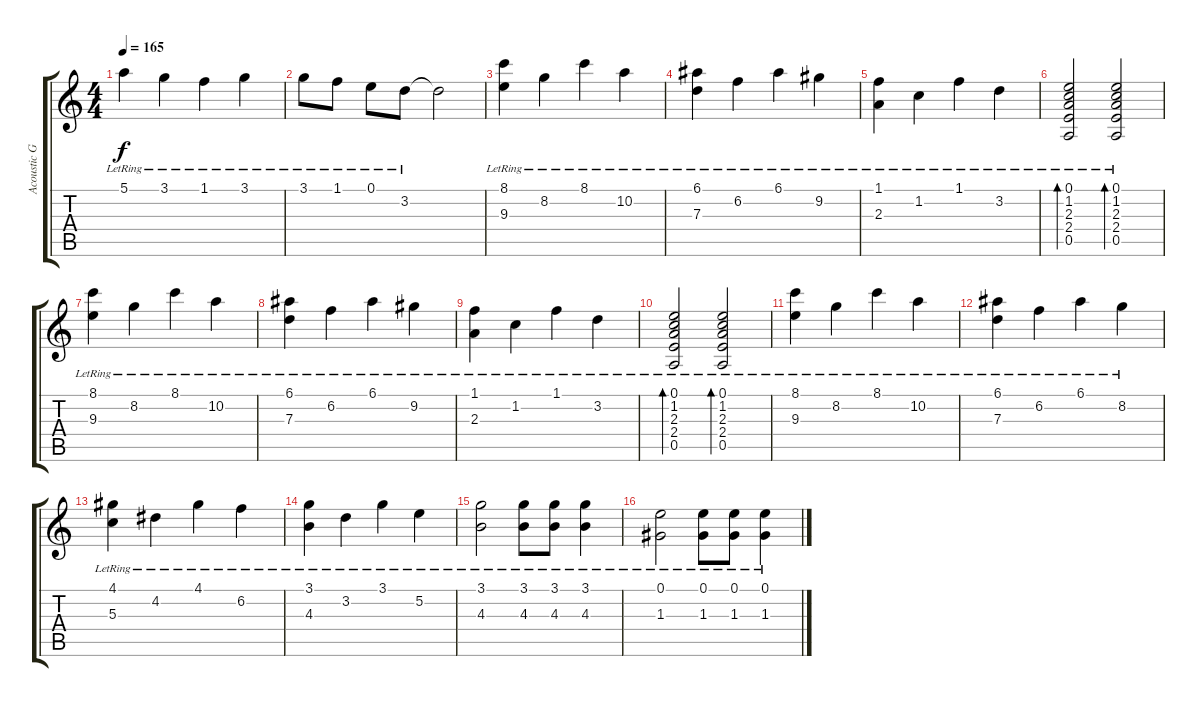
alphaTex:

\track ("Acoustic Guitar 1" "Acoustic G") {instrument acousticguitarnylon}
\staff {score tabs}
\tuning (E4 B3 G3 D3 A2 E2) {hide}
\ts (4 4)
\tempo 165
\clef g2
\ks c
5.1{lr}.4{dy f} 3.1{lr}.4 1.1{lr}.4 3.1{lr}.4 |
3.1{lr}.8 1.1{lr}.8 0.1{lr}.8 3.2{lr}.8 3.2{t}.2 |
(8.1{lr} 9.3{lr}).4 8.2{lr}.4 8.1{lr}.4 10.2{lr}.4 |
(6.1{lr} 7.3{lr}).4 6.2{lr}.4 6.1{lr}.4 9.2{lr}.4 |
(1.1{lr} 2.3{lr}).4 1.2{lr}.4 1.1{lr}.4 3.2{lr}.4 |
(0.1{lr} 1.2{lr} 2.3{lr} 2.4{lr} 0.5{lr}).2{bd 480} (0.1{lr} 1.2{lr} 2.3{lr} 2.4{lr} 0.5{lr}).2{bd 480} |
(8.1{lr} 9.3{lr}).4 8.2{lr}.4 8.1{lr}.4 10.2{lr}.4 |
(6.1{lr} 7.3{lr}).4 6.2{lr}.4 6.1{lr}.4 9.2{lr}.4 |
(1.1{lr} 2.3{lr}).4 1.2{lr}.4 1.1{lr}.4 3.2{lr}.4 |
(0.1{lr} 1.2{lr} 2.3{lr} 2.4{lr} 0.5{lr}).2{bd 480} (0.1{lr} 1.2{lr} 2.3{lr} 2.4{lr} 0.5{lr}).2{bd 480} |
(8.1{lr} 9.3{lr}).4 8.2{lr}.4 8.1{lr}.4 10.2{lr}.4 |
(6.1{lr} 7.3{lr}).4 6.2{lr}.4 6.1{lr}.4 8.2{lr}.4 |
(4.1{lr} 5.3{lr}).4 4.2{lr}.4 4.1{lr}.4 6.2{lr}.4 |
(3.1{lr} 4.3{lr}).4 3.2{lr}.4 3.1{lr}.4 5.2{lr}.4 |
(3.1{lr} 4.3{lr}).2 (3.1{lr} 4.3{lr}).8 (3.1{lr} 4.3{lr}).8 (3.1{lr} 4.3{lr}).4 |
(0.1{lr} 1.3{lr}).2 (0.1{lr} 1.3{lr}).8 (0.1{lr} 1.3{lr}).8 (0.1{lr} 1.3{lr}).4
